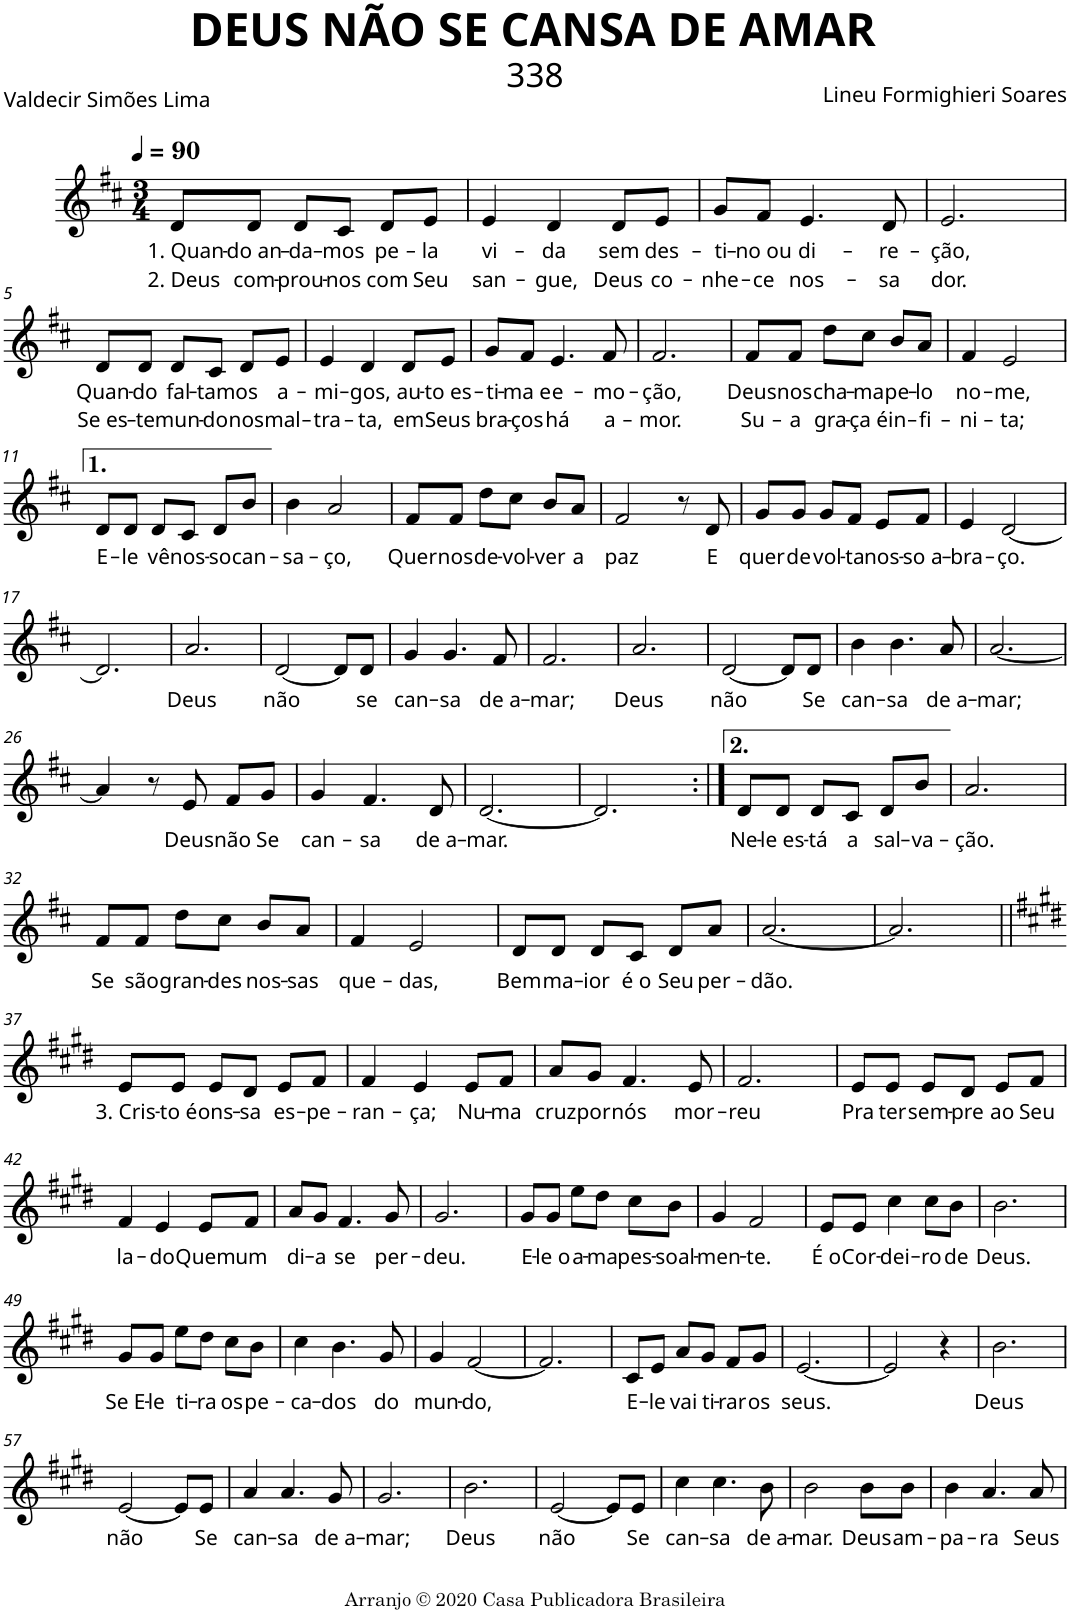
**kern	**text	**text
*part1	*part1	*part1
*staff1	*staff1	*staff1
*I"Trompete em Bb	*	*
*I'Tpt. em Bb	*	*
*clefG2	*	*
*Trd1c2	*	*
*k[f#c#]	*	*
*M3/4	*	*
*MM90	*	*
=1	=1	=1
!	!LO:LY:b	!LO:LY:b
8d/L	1. Quan-	2. Deus
!	!LO:LY:b	!LO:LY:b
8d/J	-do an-	com-
!	!LO:LY:b	!LO:LY:b
8d/L	-da-	-prou-
!	!LO:LY:b	!LO:LY:b
8c#/J	-mos	-nos
!	!LO:LY:b	!LO:LY:b
8d/L	pe-	com
!	!LO:LY:b	!LO:LY:b
8e/J	-la	Seu
=2	=2	=2
!	!LO:LY:b	!LO:LY:b
4e/	vi-	san-
!	!LO:LY:b	!LO:LY:b
4d/	-da	-gue,
!	!LO:LY:b	!LO:LY:b
8d/L	sem	Deus
!	!LO:LY:b	!LO:LY:b
8e/J	des-	co-
=3	=3	=3
!	!LO:LY:b	!LO:LY:b
8g/L	-ti-	-nhe-
!	!LO:LY:b	!LO:LY:b
8f#/J	-no ou	-ce
!	!LO:LY:b	!LO:LY:b
4.e/	di-	nos-
!	!LO:LY:b	!LO:LY:b
8d/	-re-	-sa
=4	=4	=4
!	!LO:LY:b	!LO:LY:b
2.e/	-ção,	dor.
!!LO:LB:g=z
=5	=5	=5
!	!LO:LY:b	!LO:LY:b
8d/L	Quan-	Se es-
!	!LO:LY:b	!LO:LY:b
8d/J	-do	-te
!	!LO:LY:b	!LO:LY:b
8d/L	fal-	mun-
!	!LO:LY:b	!LO:LY:b
8c#/J	-tam	-do
!	!LO:LY:b	!LO:LY:b
8d/L	os	nos
!	!LO:LY:b	!LO:LY:b
8e/J	a-	mal-
=6	=6	=6
!	!LO:LY:b	!LO:LY:b
4e/	-mi-	-tra-
!	!LO:LY:b	!LO:LY:b
4d/	-gos,	-ta,
!	!LO:LY:b	!LO:LY:b
8d/L	au-	em
!	!LO:LY:b	!LO:LY:b
8e/J	-to es-	Seus
=7	=7	=7
!	!LO:LY:b	!LO:LY:b
8g/L	-ti-	bra-
!	!LO:LY:b	!LO:LY:b
8f#/J	-ma e	-ços
!	!LO:LY:b	!LO:LY:b
4.e/	e-	há
!	!LO:LY:b	!LO:LY:b
8f#/	-mo-	a-
=8	=8	=8
!	!LO:LY:b	!LO:LY:b
2.f#/	-ção,	-mor.
=9	=9	=9
!	!LO:LY:b	!LO:LY:b
8f#/L	Deus	Su-
!	!LO:LY:b	!LO:LY:b
8f#/J	nos	-a
!	!LO:LY:b	!LO:LY:b
8dd\L	cha-	gra-
!	!LO:LY:b	!LO:LY:b
8cc#\J	-ma	-ça é
!	!LO:LY:b	!LO:LY:b
8b/L	pe-	in-
!	!LO:LY:b	!LO:LY:b
8a/J	-lo	-fi-
=10	=10	=10
!	!LO:LY:b	!LO:LY:b
4f#/	no-	-ni-
!	!LO:LY:b	!LO:LY:b
2e/	-me,	-ta;
!!LO:LB:g=z
=11	=11	=11
!	!LO:LY:b	!
8d/L	E-	.
!	!LO:LY:b	!
8d/J	-le	.
!	!LO:LY:b	!
8d/L	vê	.
!	!LO:LY:b	!
8c#/J	nos-	.
!	!LO:LY:b	!
8d/L	-so	.
!	!LO:LY:b	!
8b/J	can-	.
=12	=12	=12
!	!LO:LY:b	!
4b\	-sa-	.
!	!LO:LY:b	!
2a/	-ço,	.
=13	=13	=13
!	!LO:LY:b	!
8f#/L	Quer	.
!	!LO:LY:b	!
8f#/J	nos	.
!	!LO:LY:b	!
8dd\L	de-	.
!	!LO:LY:b	!
8cc#\J	-vol-	.
!	!LO:LY:b	!
8b/L	-ver	.
!	!LO:LY:b	!
8a/J	a	.
=14	=14	=14
!	!LO:LY:b	!
2f#/	paz	.
8r	.	.
!	!LO:LY:b	!
8d/	E	.
=15	=15	=15
!	!LO:LY:b	!
8g/L	quer	.
!	!LO:LY:b	!
8g/J	de	.
!	!LO:LY:b	!
8g/L	vol-	.
!	!LO:LY:b	!
8f#/J	-ta	.
!	!LO:LY:b	!
8e/L	nos-	.
!	!LO:LY:b	!
8f#/J	-so a-	.
=16	=16	=16
!	!LO:LY:b	!
4e/	-bra-	.
!	!LO:LY:b	!
[2d/	-ço.	.
!!LO:LB:g=z
=17	=17	=17
2.d/]	.	.
=18	=18	=18
!	!LO:LY:b	!
2.a/	Deus	.
=19	=19	=19
!	!LO:LY:b	!
[2d/	não	.
8d/L]	.	.
!	!LO:LY:b	!
8d/J	se	.
=20	=20	=20
!	!LO:LY:b	!
4g/	can-	.
!	!LO:LY:b	!
4.g/	-sa	.
!	!LO:LY:b	!
8f#/	de a-	.
=21	=21	=21
!	!LO:LY:b	!
2.f#/	-mar;	.
=22	=22	=22
!	!LO:LY:b	!
2.a/	Deus	.
=23	=23	=23
!	!LO:LY:b	!
[2d/	não	.
8d/L]	.	.
!	!LO:LY:b	!
8d/J	Se	.
=24	=24	=24
!	!LO:LY:b	!
4b\	can-	.
!	!LO:LY:b	!
4.b\	-sa	.
!	!LO:LY:b	!
8a/	de a-	.
=25	=25	=25
!	!LO:LY:b	!
[2.a/	-mar;	.
!!LO:LB:g=z
=26	=26	=26
4a/]	.	.
8r	.	.
!	!LO:LY:b	!
8e/	Deus	.
!	!LO:LY:b	!
8f#/L	não	.
!	!LO:LY:b	!
8g/J	Se	.
=27	=27	=27
!	!LO:LY:b	!
4g/	can-	.
!	!LO:LY:b	!
4.f#/	-sa	.
!	!LO:LY:b	!
8d/	de a-	.
=28	=28	=28
!	!LO:LY:b	!
[2.d/	-mar.	.
=29	=29	=29
2.d/]	.	.
=30:|!	=30:|!	=30:|!
!	!LO:LY:b	!
8d/L	Ne-	.
!	!LO:LY:b	!
8d/J	-le es-	.
!	!LO:LY:b	!
8d/L	-tá	.
!	!LO:LY:b	!
8c#/J	a	.
!	!LO:LY:b	!
8d/L	sal-	.
!	!LO:LY:b	!
8b/J	-va-	.
=31	=31	=31
!	!LO:LY:b	!
2.a/	-ção.	.
!!LO:LB:g=z
=32	=32	=32
!	!LO:LY:b	!
8f#/L	Se	.
!	!LO:LY:b	!
8f#/J	são	.
!	!LO:LY:b	!
8dd\L	gran-	.
!	!LO:LY:b	!
8cc#\J	-des	.
!	!LO:LY:b	!
8b/L	nos-	.
!	!LO:LY:b	!
8a/J	-sas	.
=33	=33	=33
!	!LO:LY:b	!
4f#/	que-	.
!	!LO:LY:b	!
2e/	-das,	.
=34	=34	=34
!	!LO:LY:b	!
8d/L	Bem	.
!	!LO:LY:b	!
8d/J	ma-	.
!	!LO:LY:b	!
8d/L	-ior	.
!	!LO:LY:b	!
8c#/J	é o	.
!	!LO:LY:b	!
8d/L	Seu	.
!	!LO:LY:b	!
8a/J	per-	.
=35	=35	=35
!	!LO:LY:b	!
[2.a/	-dão.	.
=36	=36	=36
2.a/]	.	.
!!LO:LB:g=z
=37||	=37||	=37||
*k[f#c#g#d#]	*	*
!	!LO:LY:b	!
8e/L	3. Cris-	.
!	!LO:LY:b	!
8e/J	-to é	.
!	!LO:LY:b	!
8e/L	ons-	.
!	!LO:LY:b	!
8d#/J	-sa	.
!	!LO:LY:b	!
8e/L	es-	.
!	!LO:LY:b	!
8f#/J	-pe-	.
=38	=38	=38
!	!LO:LY:b	!
4f#/	-ran-	.
!	!LO:LY:b	!
4e/	-ça;	.
!	!LO:LY:b	!
8e/L	Nu-	.
!	!LO:LY:b	!
8f#/J	-ma	.
=39	=39	=39
!	!LO:LY:b	!
8a/L	cruz	.
!	!LO:LY:b	!
8g#/J	por	.
!	!LO:LY:b	!
4.f#/	nós	.
!	!LO:LY:b	!
8e/	mor-	.
=40	=40	=40
!	!LO:LY:b	!
2.f#/	-reu	.
=41	=41	=41
!	!LO:LY:b	!
8e/L	Pra	.
!	!LO:LY:b	!
8e/J	ter	.
!	!LO:LY:b	!
8e/L	sem-	.
!	!LO:LY:b	!
8d#/J	-pre	.
!	!LO:LY:b	!
8e/L	ao	.
!	!LO:LY:b	!
8f#/J	Seu	.
!!LO:LB:g=z
=42	=42	=42
!	!LO:LY:b	!
4f#/	la-	.
!	!LO:LY:b	!
4e/	-do	.
!	!LO:LY:b	!
8e/L	Quem	.
!	!LO:LY:b	!
8f#/J	um	.
=43	=43	=43
!	!LO:LY:b	!
8a/L	di-	.
!	!LO:LY:b	!
8g#/J	-a	.
!	!LO:LY:b	!
4.f#/	se	.
!	!LO:LY:b	!
8g#/	per-	.
=44	=44	=44
!	!LO:LY:b	!
2.g#/	-deu.	.
=45	=45	=45
!	!LO:LY:b	!
8g#/L	E-	.
!	!LO:LY:b	!
8g#/J	-le o	.
!	!LO:LY:b	!
8ee\L	a-	.
!	!LO:LY:b	!
8dd#\J	-ma	.
!	!LO:LY:b	!
8cc#\L	pes-	.
!	!LO:LY:b	!
8b\J	-soal-	.
=46	=46	=46
!	!LO:LY:b	!
4g#/	-men-	.
!	!LO:LY:b	!
2f#/	-te.	.
=47	=47	=47
!	!LO:LY:b	!
8e/L	É o	.
!	!LO:LY:b	!
8e/J	Cor-	.
!	!LO:LY:b	!
4cc#\	-dei-	.
!	!LO:LY:b	!
8cc#\L	-ro	.
!	!LO:LY:b	!
8b\J	de	.
=48	=48	=48
!	!LO:LY:b	!
2.b\	Deus.	.
!!LO:LB:g=z
=49	=49	=49
!	!LO:LY:b	!
8g#/L	Se E-	.
!	!LO:LY:b	!
8g#/J	-le	.
!	!LO:LY:b	!
8ee\L	ti-	.
!	!LO:LY:b	!
8dd#\J	-ra	.
!	!LO:LY:b	!
8cc#\L	os	.
!	!LO:LY:b	!
8b\J	pe-	.
=50	=50	=50
!	!LO:LY:b	!
4cc#\	-ca-	.
!	!LO:LY:b	!
4.b\	-dos	.
!	!LO:LY:b	!
8g#/	do	.
=51	=51	=51
!	!LO:LY:b	!
4g#/	mun-	.
!	!LO:LY:b	!
[2f#/	-do,	.
=52	=52	=52
2.f#/]	.	.
=53	=53	=53
!	!LO:LY:b	!
8c#/L	E-	.
!	!LO:LY:b	!
8e/J	-le	.
!	!LO:LY:b	!
8a/L	vai	.
!	!LO:LY:b	!
8g#/J	ti-	.
!	!LO:LY:b	!
8f#/L	-rar	.
!	!LO:LY:b	!
8g#/J	os	.
=54	=54	=54
!	!LO:LY:b	!
[2.e/	seus.	.
=55	=55	=55
2e/]	.	.
4r	.	.
=56	=56	=56
!	!LO:LY:b	!
2.b\	Deus	.
!!LO:LB:g=z
=57	=57	=57
!	!LO:LY:b	!
[2e/	não	.
8e/L]	.	.
!	!LO:LY:b	!
8e/J	Se	.
=58	=58	=58
!	!LO:LY:b	!
4a/	can-	.
!	!LO:LY:b	!
4.a/	-sa	.
!	!LO:LY:b	!
8g#/	de a-	.
=59	=59	=59
!	!LO:LY:b	!
2.g#/	-mar;	.
=60	=60	=60
!	!LO:LY:b	!
2.b\	Deus	.
=61	=61	=61
!	!LO:LY:b	!
[2e/	não	.
8e/L]	.	.
!	!LO:LY:b	!
8e/J	Se	.
=62	=62	=62
!	!LO:LY:b	!
4cc#\	can-	.
!	!LO:LY:b	!
4.cc#\	-sa	.
!	!LO:LY:b	!
8b\	de a-	.
=63	=63	=63
!	!LO:LY:b	!
2b\	-mar.	.
!	!LO:LY:b	!
8b\L	Deus	.
!	!LO:LY:b	!
8b\J	am-	.
=64	=64	=64
!	!LO:LY:b	!
4b\	-pa-	.
!	!LO:LY:b	!
4.a/	-ra	.
!	!LO:LY:b	!
8a/	Seus	.
=	=	=
*-	*-	*-
